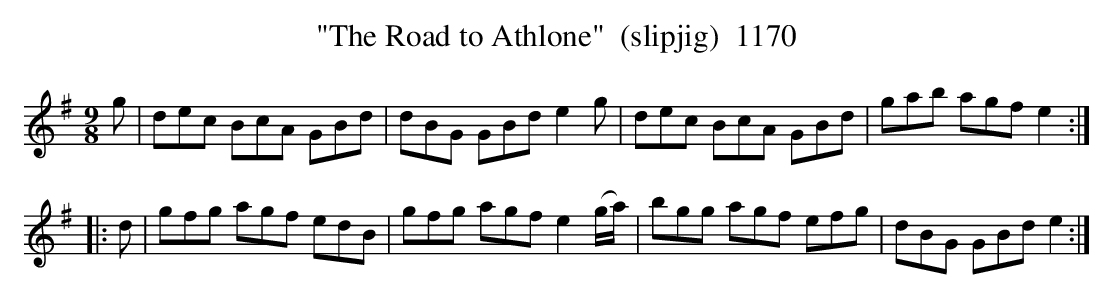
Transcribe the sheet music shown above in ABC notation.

X:1
T:"The Road to Athlone"  (slipjig)  1170
M:9/8
L:1/8
K:G
g|dec BcA GBd|dBG GBd e2g|dec BcA GBd|gab agf e2:|
|:d|gfg agf edB|gfg agf e2(g/2a/2)|bgg agf efg|dBG GBd e2:|
